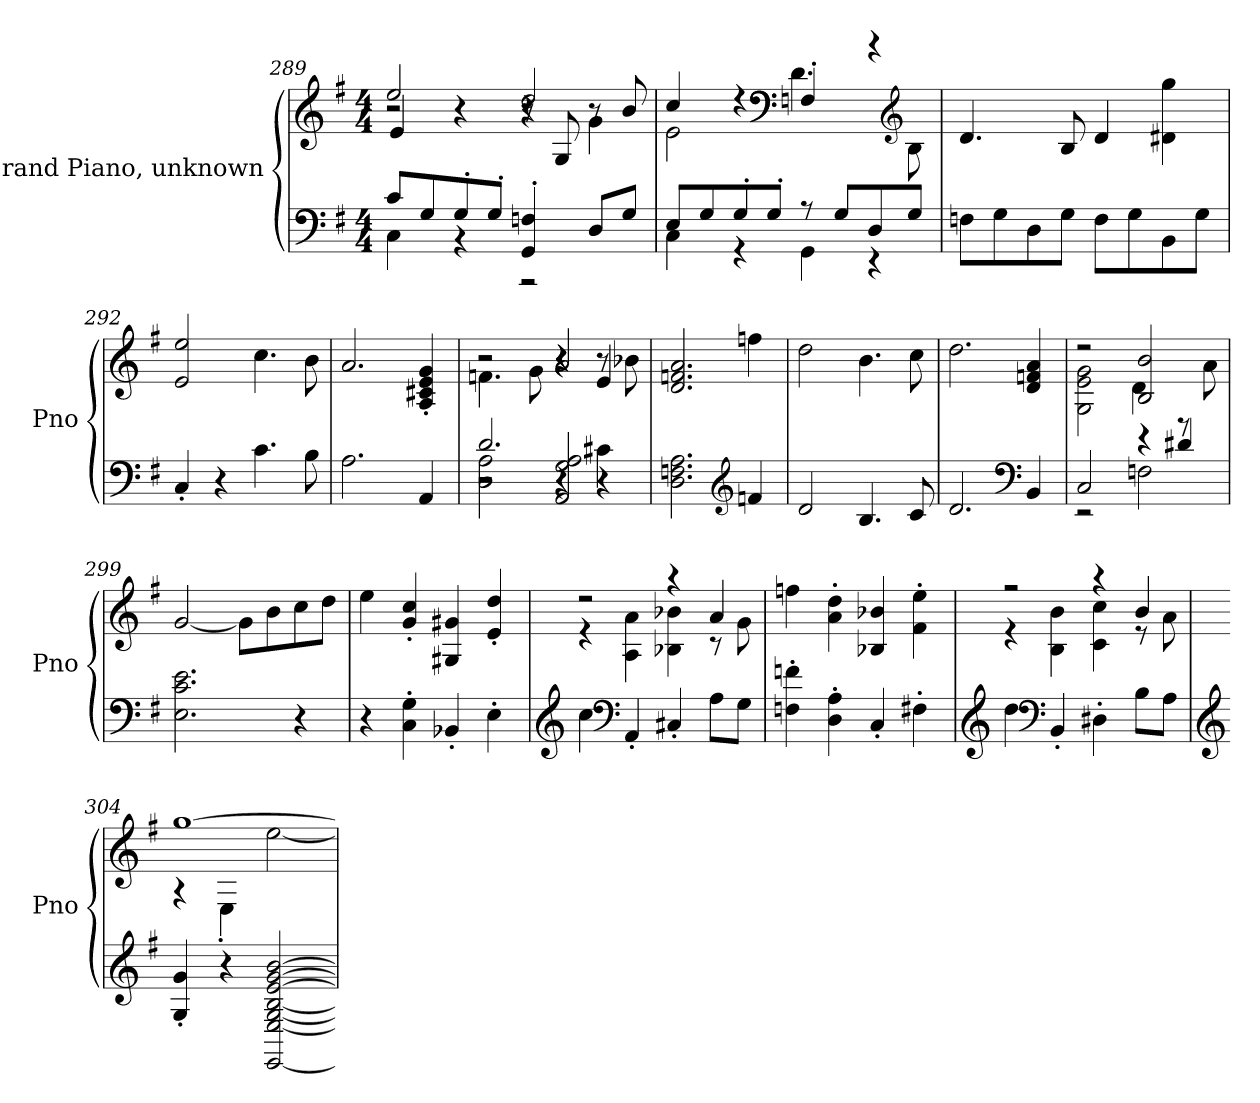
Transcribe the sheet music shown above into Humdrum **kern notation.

**kern	**kern
*part1	*part1
*staff2	*staff1
*I"Grand Piano, unknown	*
*I'Pno	*
*clefF4	*clefG2
*k[f#]	*k[f#]
*M4/4	*M4/4
=289	=289
*^	*^
*	*	*	*^
8c/L	4C\	2ee/	2r	4e/
8G/	.	.	.	.
8G'/	4r	.	.	4r
8G'/J	.	.	.	.
4GG/' 4Fn/'	2r	2dd/	4r	8r
.	.	.	.	8G/
8D/L	.	.	4g\	8r
8G/J	.	.	.	8b/
*	*	*	*v	*v
=290	=290	=290	=290
8E/L	4C\	4cc/	2e\
8G/	.	.	.
8G'/	4r	4r	.
8G'/J	.	.	.
*	*	*clefF4	*
8r	4GG\	4Fn'/	4.d\
8G/L	.	.	.
8D/	4r	4r	.
*	*	*clefG2	*
8G/J	.	.	8B\
*v	*v	*	*
*	*v	*v
=291	=291
8Fn\L	4.d/
8G\	.
8D\	.
8G\J	8B/
8F\L	4d/
8G\	.
8BB\	4d#X\ 4gg\
8G\J	.
=292	=292
4C'/	2e/ 2ee/
4r	.
4.c\	4.cc\
8B\	8b\
!!LO:PB:g=z
=293	=293
2.A\	2.a/
4AA/	4A/' 4c#X/' 4e/' 4g/'
=294	=294
*^	*^
*	*^	*	*^
2.d/	2D\ 2A\	2r	2r	4.fn\	2r
.	.	.	.	8g\	.
.	4r	2AA/ 2G/ 2A/	2a/	4r	4r
4r	4c#X\	.	.	8r	4e/
.	.	.	.	8b-X\	.
*v	*v	*v	*	*	*
*	*v	*v	*v
=295	=295
2.D\ 2.Fn\ 2.A\	2.d/ 2.fn/ 2.a/
*clefG2	*
4fn/	4ffn\
=296	=296
2d/	2dd\
4.B/	4.b\
8c/	8cc\
=297	=297
2.d/	2.dd\
*clefF4	*
4BB/	4d/ 4fn/ 4a/
=298	=298
*^	*^
2C/	2r	2r	2G\ 2e\ 2g\
4r	2Fn\	2B/ 2b/	4d\
4d#X/	.	.	8r
.	.	.	8a\
*v	*v	*	*
*	*v	*v
=299	=299
2.E\ 2.c\ 2.e\	[2g/
.	8g\L]
.	8b\
4r	8cc\
.	8dd\J
!!LO:LB:g=z
=300	=300
4r	4ee\
4C\' 4G\'	4g/' 4cc/'
4BB-X'/	4G#X/ 4g#X/
4E'\	4e/' 4dd/'
=301	=301
*clefG2	*
*	*^
4cc\	2r	4r
*clefF4	*	*
4AA'/	.	4A\ 4a\
4C#X'/	4r	4B-X\ 4b-X\
8A\L	4a/	8r
8G\J	.	8g\
*	*v	*v
=302	=302
4Fn\' 4fn\'	4ffn\
4D\' 4A\'	4a\' 4dd\'
4C'/	4B-X/ 4b-X/
4F#X'\	4f#\' 4ee\'
=303	=303
*clefG2	*
*	*^
4dd\	2r	4r
*clefF4	*	*
4BB'/	.	4B\ 4b\
4D#X'\	4r	4c\ 4cc\
8B\L	4b/	8r
8A\J	.	8a\
=304	=304	=304
*clefG2	*	*
4G/' 4g/'	[1gg	4r
4r	.	4E'\
[2EE/ [2E/ [2G/ [2B/ [2e/ [2g/ [2b/	.	[2ee\
*	*v	*v
=	=
*-	*-
